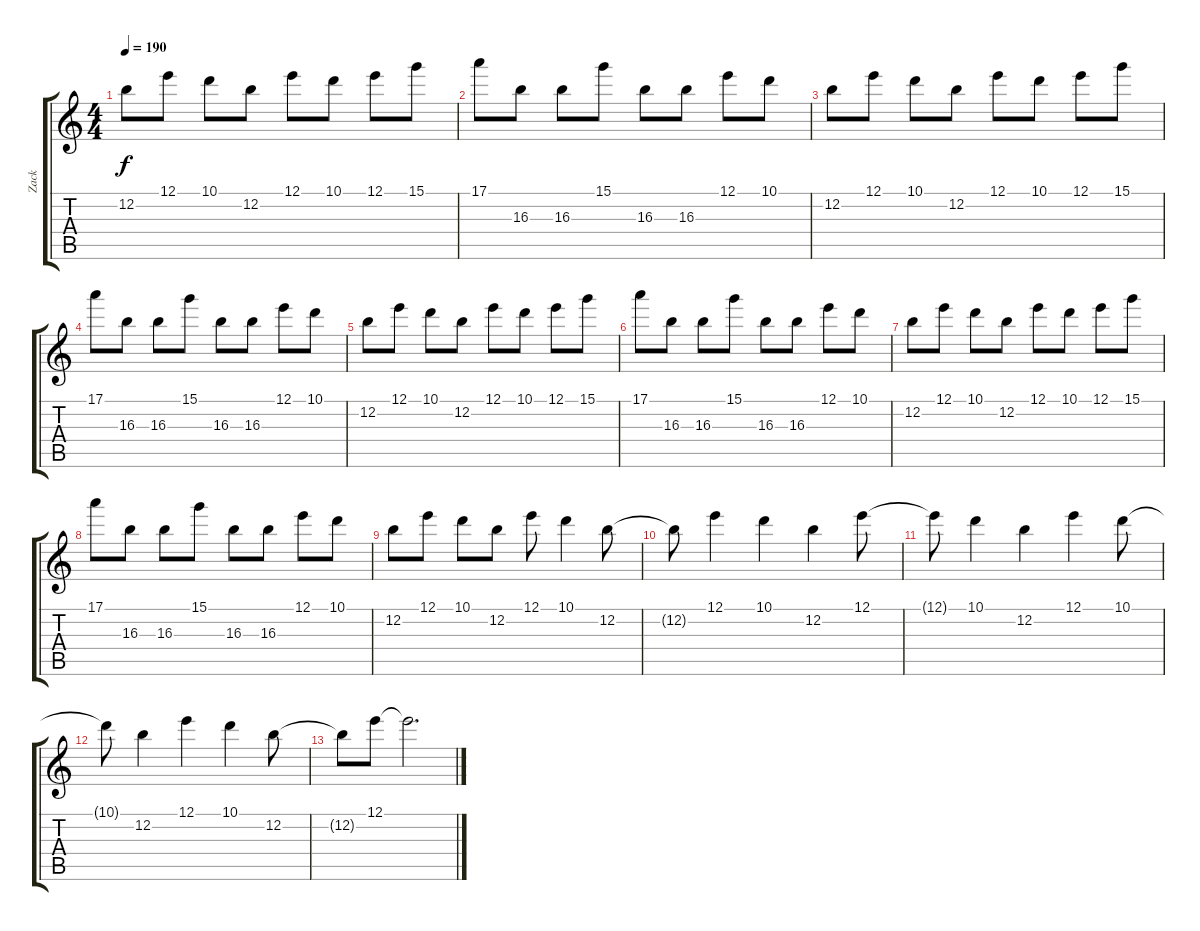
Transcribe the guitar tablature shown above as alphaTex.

\track ("Zack" "Zack") {instrument acousticguitarsteel}
\staff {score tabs}
\tuning (E4 B3 G3 D3 A2 E2) {hide}
\ts (4 4)
\tempo 190
\clef g2
\ks c
12.2.8{dy f} 12.1.8 10.1.8 12.2.8 12.1.8 10.1.8 12.1.8 15.1.8 |
17.1.8 16.3.8 16.3.8 15.1.8 16.3.8 16.3.8 12.1.8 10.1.8 |
12.2.8 12.1.8 10.1.8 12.2.8 12.1.8 10.1.8 12.1.8 15.1.8 |
17.1.8 16.3.8 16.3.8 15.1.8 16.3.8 16.3.8 12.1.8 10.1.8 |
12.2.8 12.1.8 10.1.8 12.2.8 12.1.8 10.1.8 12.1.8 15.1.8 |
17.1.8 16.3.8 16.3.8 15.1.8 16.3.8 16.3.8 12.1.8 10.1.8 |
12.2.8 12.1.8 10.1.8 12.2.8 12.1.8 10.1.8 12.1.8 15.1.8 |
17.1.8 16.3.8 16.3.8 15.1.8 16.3.8 16.3.8 12.1.8 10.1.8 |
12.2.8 12.1.8 10.1.8 12.2.8 12.1.8 10.1.4 12.2.8 |
12.2{t}.8 12.1.4 10.1.4 12.2.4 12.1.8 |
12.1{t}.8 10.1.4 12.2.4 12.1.4 10.1.8 |
10.1{t}.8 12.2.4 12.1.4 10.1.4 12.2.8 |
12.2{t}.8 12.1.8 12.1{t}.2{d}
